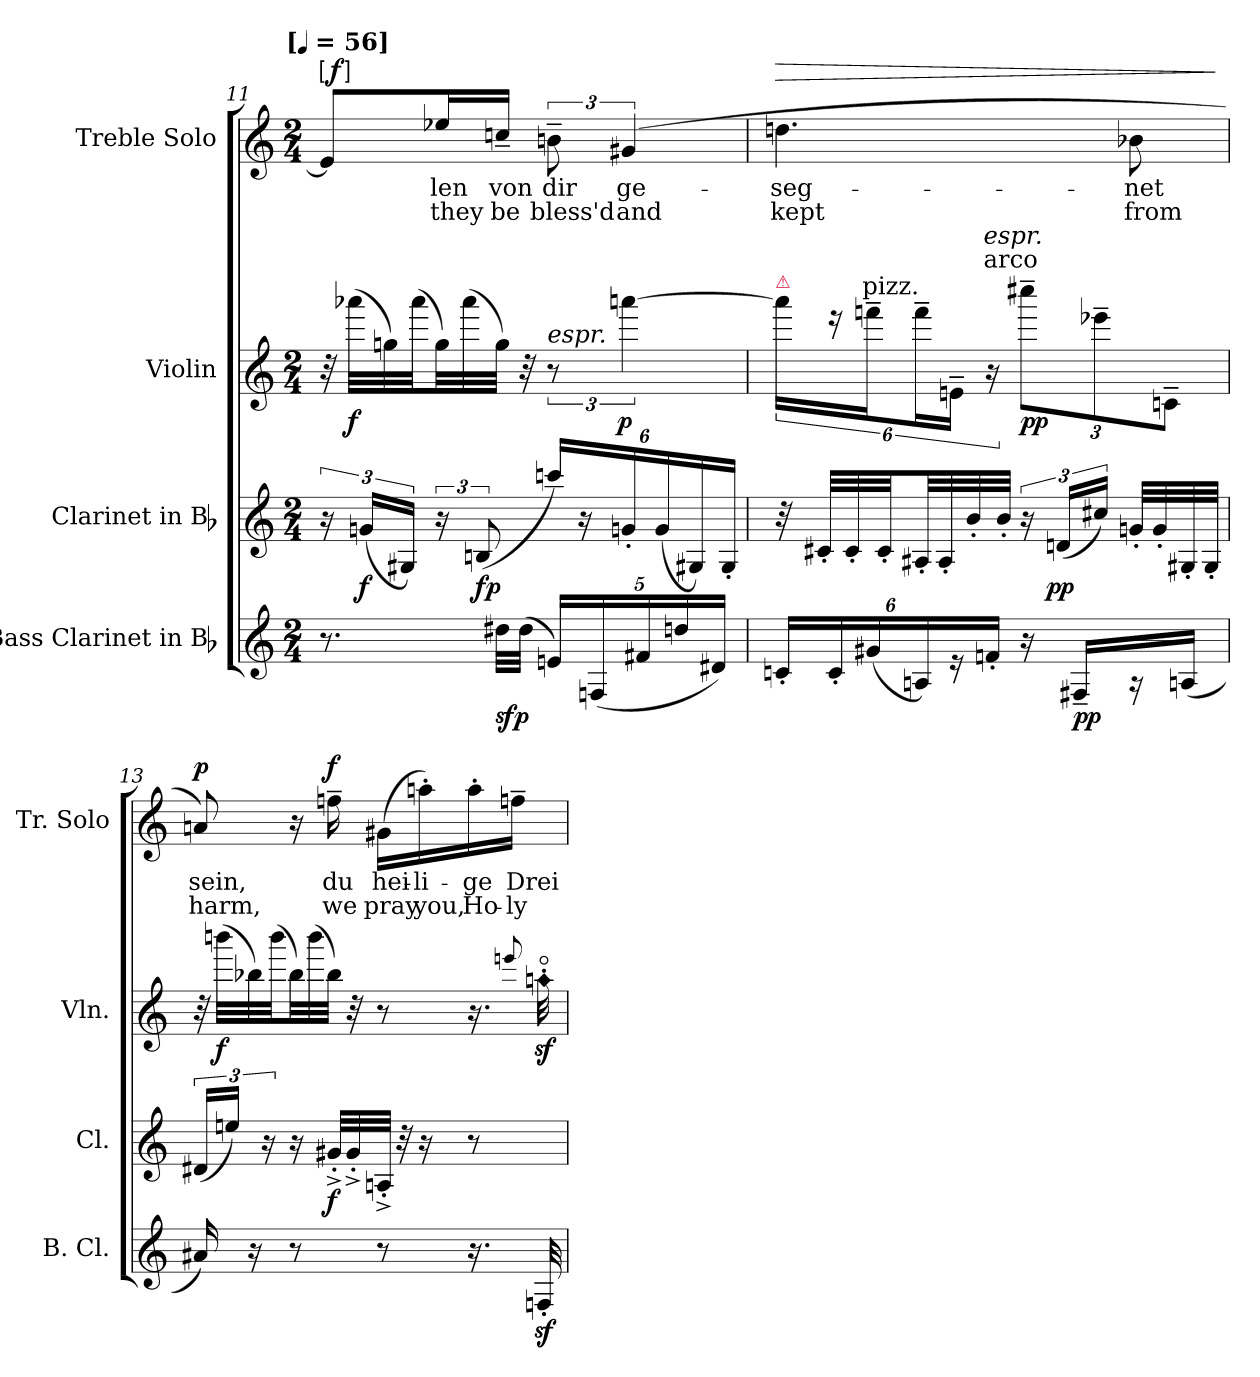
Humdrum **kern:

**kern	**dynam	**kern	**dynam	**kern	**dynam	**kern	**text	**text	**dynam
*part4	*part4	*part3	*part3	*part2	*part2	*part1	*part1	*part1	*part1
*staff4	*staff4	*staff3	*staff3	*staff2	*staff2	*staff1	*staff1	*staff1	*staff1
*I"Bass Clarinet in Bb	*	*I"Clarinet in Bb	*	*I"Violin	*	*I"Treble Solo	*	*	*
*I'B. Cl.	*	*I'Cl.	*	*I'Vln.	*	*I'Tr. Solo	*	*	*
*clefG2	*	*clefG2	*	*clefG2	*	*clefG2	*	*	*
*ITrd7c12	*	*ITrd1c2	*	*	*	*	*	*	*
*k[]	*	*k[b-e-]	*	*k[]	*	*k[]	*	*	*
*C:	*	*B-:	*	*C:	*	*C:	*	*	*
!!LO:TX:omd:t=[[quarter] = 56]
*M2/4	*	*M2/4	*	*M2/4	*	*M2/4	*	*	*
*MM56	*	*MM56	*	*MM56	*	*MM56	*	*	*
=11	=11	=11	=11	=11	=11	=11	=11	=11	=11
!	!	!	!	!	!	!	!	!	!LO:DY:a:ed=brack
8.r	.	24r	.	32r	.	8eL]	.	.	f
.	.	.	.	(32aaa-XLLL	f	.	.	.	.
.	.	(24fnLL	f	.	.	.	.	.	.
.	.	.	.	32ggn)	.	.	.	.	.
.	.	24F#XJJ)	.	.	.	.	.	.	.
.	.	.	.	(32aaa-JJ	.	.	.	.	.
.	.	24r	.	32ggLL)	.	16ee-XL	-len	-they	.
.	.	.	.	(32aaa-	.	.	.	.	.
.	.	(12An	fp	.	.	.	.	.	.
32d#XLLL	sfp	.	.	32ggJJJ)	.	16ccn~JJ	von	be	.
(32d#JJJ	.	.	.	32r	.	.	.	.	.
!	!	!	!	!LO:TX:a:i:t=espr.	!	!	!	!	!
20EnLL)	.	24bb-XLL)	.	12r	.	12bn~	dir	bless'd	.
.	.	24r	.	.	.	.	.	.	.
(20FFn	.	.	.	.	.	.	.	.	.
.	.	24fn'	.	[6aaan	p	(6g#X	ge-	and	.
20F#X	.	.	.	.	.	.	.	.	.
.	.	(24f	.	.	.	.	.	.	.
20dn	.	.	.	.	.	.	.	.	.
.	.	24F#X)	.	.	.	.	.	.	.
20D#XJJ)	.	.	.	.	.	.	.	.	.
.	.	24F#'JJ	.	.	.	.	.	.	.
=12	=12	=12	=12	=12	=12	=12	=12	=12	=12
!	!	!	!	!LO:TX:a:color=crimson:t=⚠	!	!	!	!	!
!	!	!	!	!	!	!	!	!	!LO:HP:a
24Cn'LL	.	32r	.	24aaaLL]	.	4.ddn	-seg-	kept	>
.	.	32Bn'LLL	.	.	.	.	.	.	.
24C'	.	.	.	24r	.	.	.	.	.
.	.	32B'	.	.	.	.	.	.	.
!	!	!	!	!LO:TX:a:t=pizz.	!	!	!	!	!
(24G#X	.	.	.	24fffn~J	.	.	.	.	.
.	.	32B'JJ	.	.	.	.	.	.	.
24AAn)	.	32G#X'LL	.	24fff~L	.	.	.	.	.
.	.	32G#'	.	.	.	.	.	.	.
24r	.	.	.	24en~JJ	.	.	.	.	.
.	.	32a'	.	.	.	.	.	.	.
!	!	!	!	!LO:TX:a:t=arco	!	!	!	!	!
!	!	!	!	!LO:TX:a:i:t=espr.	!	!	!	!	!
24Fn'JJ	.	.	.	24r	.	.	.	.	.
.	.	32a'JJJ	.	.	.	.	.	.	.
16r	.	24r	.	12cccc#X~L	pp	.	.	.	.
.	.	(24cnLL	pp	.	.	.	.	.	.
16FF#X~LL	pp	.	.	.	.	.	.	.	.
.	.	24bnJJ)	.	12eee-X~	.	.	.	.	.
16r	.	32fn'LLL	.	.	.	8b-X	-net	from	.
.	.	32f'	.	.	.	.	.	.	.
.	.	.	.	12cn~J	.	.	.	.	.
(16AAnJJ	.	32F#X'	.	.	.	.	.	.	.
.	.	32F#'JJJ	.	.	.	.	.	.	.
.	.	.	.	.	.	.	.	.	]
=13	=13	=13	=13	=13	=13	=13	=13	=13	=13
!	!	!	!	!	!	!	!	!	!LO:DY:a
16A#X)	.	(24c#XLL	.	32r	.	8an)	sein,	harm,	p
.	.	.	.	(32bbbnLLL	f	.	.	.	.
.	.	24ddnJJ)	.	.	.	.	.	.	.
16r	.	.	.	32bb-X)	.	.	.	.	.
.	.	24r	.	.	.	.	.	.	.
.	.	.	.	(32bbbJJ	.	.	.	.	.
8r	.	16r	.	32bb-LL)	.	16r	.	.	.
.	.	.	.	(32bbb	.	.	.	.	.
!	!	!	!	!	!	!	!	!	!LO:DY:a
.	.	32f#X'^LLL	f	32bb-JJJ)	.	16ffn~	du	we	f
.	.	32f#'^	.	32r	.	.	.	.	.
8r	.	32Gn'^JJJ	.	8r	.	(16g#XLL	hei-	pray	.
.	.	32r	.	.	.	.	.	.	.
.	.	16r	.	.	.	16aan')	-li-	you,	.
16.r	.	8r	.	16.r	.	16aa'	-ge	Ho-	.
.	.	.	.	.	.	16ffn~JJ	Drei-	-ly	.
.	.	.	.	8qqeeen/	.	.	.	.	.
!	!	!	!	!LO:N:head=diamond	!	!	!	!	!
32FFnz'	.	.	.	32aanz'o	.	.	.	.	.
=	=	=	=	=	=	=	=	=	=
*-	*-	*-	*-	*-	*-	*-	*-	*-	*-
